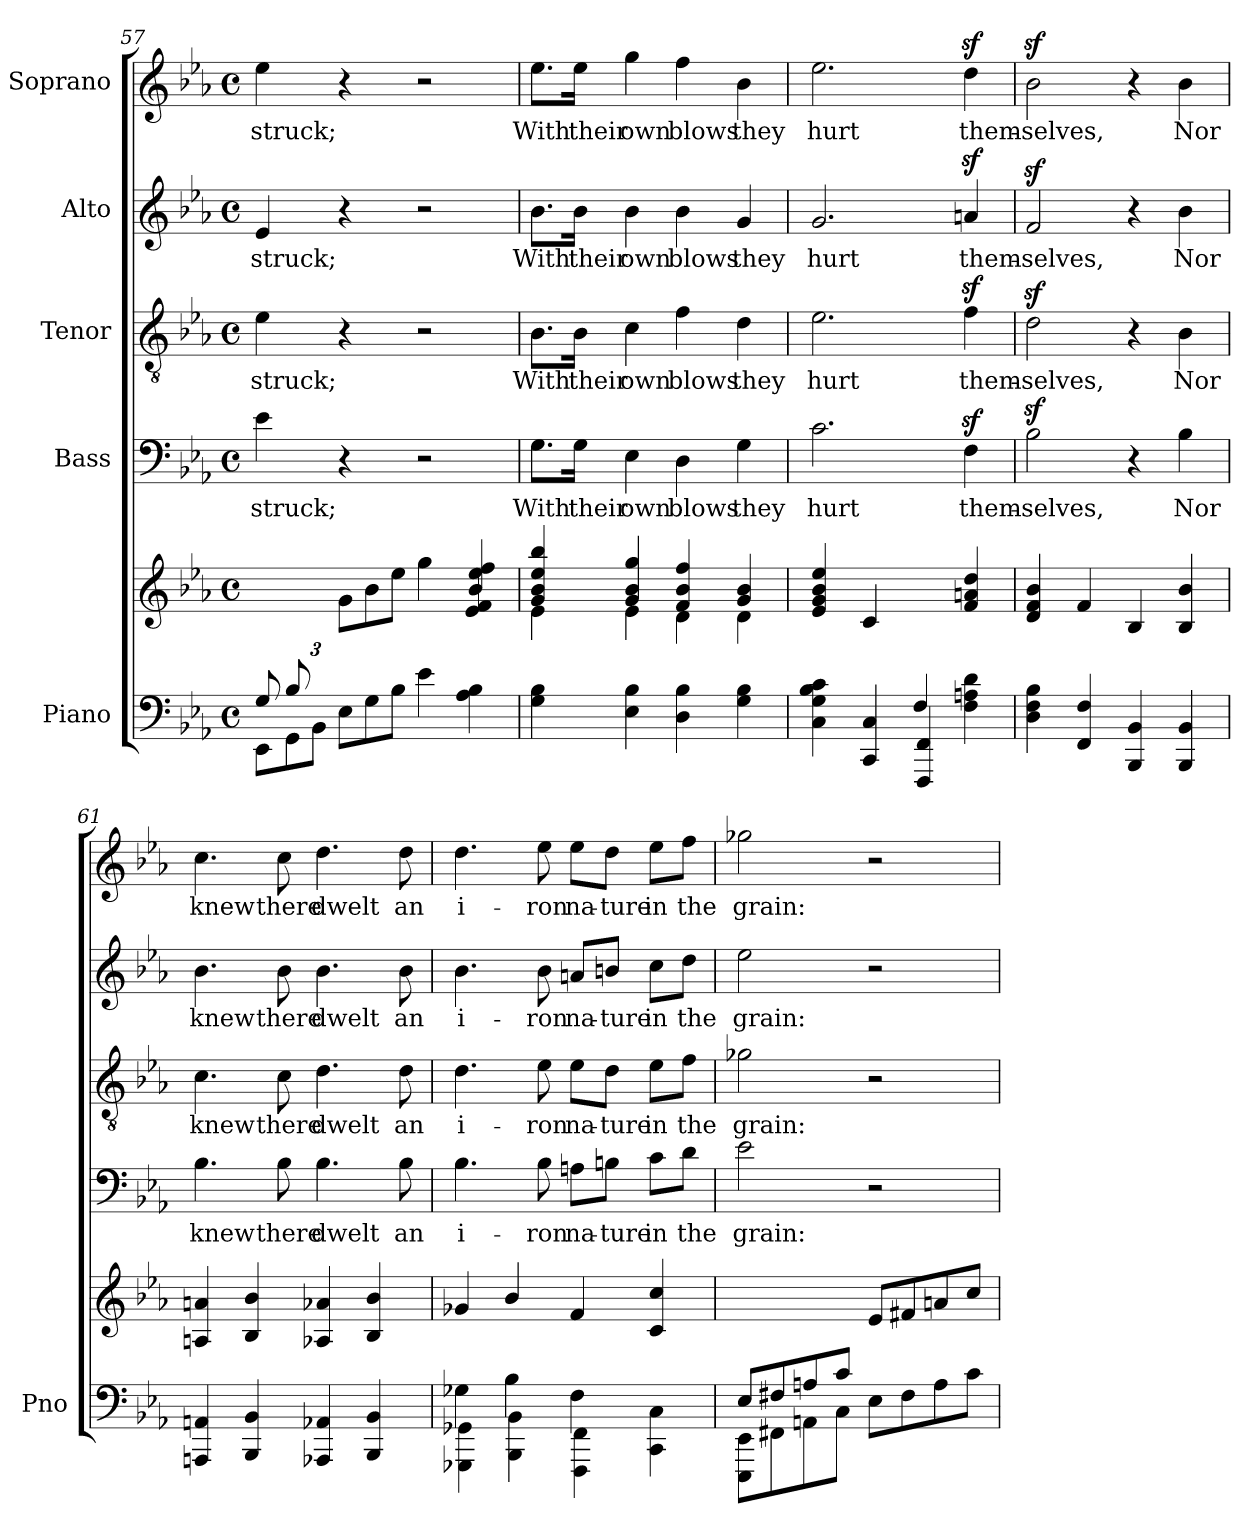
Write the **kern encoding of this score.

**kern	**kern	**kern	**text	**kern	**text	**kern	**text	**kern	**text
*part5	*part5	*part4	*part4	*part3	*part3	*part2	*part2	*part1	*part1
*staff6	*staff5	*staff4	*staff4	*staff3	*staff3	*staff2	*staff2	*staff1	*staff1
*I"Piano	*	*I"Bass	*	*I"Tenor	*	*I"Alto	*	*I"Soprano	*
*I'Pno	*	*	*	*	*	*	*	*	*
!!LO:LB:g=z
*clefF4	*clefG2	*clefF4	*	*clefGv2	*	*clefG2	*	*clefG2	*
*k[b-e-a-]	*k[b-e-a-]	*k[b-e-a-]	*	*k[b-e-a-]	*	*k[b-e-a-]	*	*k[b-e-a-]	*
*M4/4	*M4/4	*M4/4	*	*M4/4	*	*M4/4	*	*M4/4	*
*met(c)	*met(c)	*met(c)	*	*met(c)	*	*met(c)	*	*met(c)	*
*Xtuplet	*	*	*	*	*	*	*	*	*
=57	=57	=57	=57	=57	=57	=57	=57	=57	=57
*^	*^	*	*	*	*	*	*	*	*
*	*^	*	*	*	*	*	*	*	*	*	*
!	!	!	!	!	!	!LO:LY:b	!	!LO:LY:b	!	!LO:LY:b	!	!LO:LY:b
12G/L	12EE-\L	2.ryy	6ryy	2.ryy	4e-\	struck;	4e-\	struck;	4e-/	struck;	4ee-\	struck;
12B-/	12GG\	.	.	.	.	.	.	.	.	.	.	.
6%5ryy	12BB-\J	.	12e-\J	.	.	.	.	.	.	.	.	.
*	*	*	*Xtuplet	*	*	*	*	*	*	*	*	*
.	12E-\L	.	12g\L	.	4r	.	4r	.	4r	.	4r	.
.	12G\	.	12b-\	.	.	.	.	.	.	.	.	.
.	12B-\J	.	12ee-\J	.	.	.	.	.	.	.	.	.
.	4e-\	.	4gg\	.	2r	.	2r	.	2r	.	2r	.
.	4ryy	4A-\ 4B-\	4b-/ 4ee-/ 4ff/	4e-/ 4f/	.	.	.	.	.	.	.	.
!!LO:PB:g=z
=58	=58	=58	=58	=58	=58	=58	=58	=58	=58	=58	=58	=58
!	!	!	!	!	!	!LO:LY:b	!	!LO:LY:b	!	!LO:LY:b	!	!LO:LY:b
*v	*v	*v	*	*	*	*	*	*	*	*	*	*
4G\ 4B-\	4g/ 4b-/ 4ee-/ 4bb-/	4e-\	8.G\L	With	8.B-\L	With	8.b-\L	With	8.ee-\L	With
!	!	!	!	!LO:LY:b	!	!LO:LY:b	!	!LO:LY:b	!	!LO:LY:b
.	.	.	16G\Jk	their	16B-\Jk	their	16b-\Jk	their	16ee-\Jk	their
!	!	!	!	!LO:LY:b	!	!LO:LY:b	!	!LO:LY:b	!	!LO:LY:b
4E-\ 4B-\	4g/ 4b-/ 4gg/	4e-\	4E-\	own	4c\	own	4b-\	own	4gg\	own
!	!	!	!	!LO:LY:b	!	!LO:LY:b	!	!LO:LY:b	!	!LO:LY:b
4D\ 4B-\	4f/ 4b-/ 4ff/	4d\	4D\	blows	4f\	blows	4b-\	blows	4ff\	blows
!	!	!	!	!LO:LY:b	!	!LO:LY:b	!	!LO:LY:b	!	!LO:LY:b
4G\ 4B-\	4g/ 4b-/	4d\	4G\	they	4d\	they	4g/	they	4b-\	they
=59	=59	=59	=59	=59	=59	=59	=59	=59	=59	=59
*^	*	*	*	*	*	*	*	*	*	*
!	!	!	!	!	!LO:LY:b	!	!LO:LY:b	!	!LO:LY:b	!	!LO:LY:b
*	*	*v	*v	*	*	*	*	*	*	*	*
2ryy	4C\ 4G\ 4B-\ 4c\	4e-/ 4g/ 4b-/ 4ee-/	2.c\	hurt	2.e-\	hurt	2.g/	hurt	2.ee-\	hurt
.	4CC/ 4C/	4c/	.	.	.	.	.	.	.	.
4F/	4FFF/ 4FF/	4ryy	.	.	.	.	.	.	.	.
!	!	!	!	!LO:LY:b	!	!LO:LY:b	!	!LO:LY:b	!	!LO:LY:b
4ryy	4F\ 4An\ 4d\	4f/ 4an/ 4dd/	4Fz>\	them-	4fz>\	them-	4anz>/	them-	4ddz>\	them-
=60	=60	=60	=60	=60	=60	=60	=60	=60	=60	=60
!	!	!	!	!LO:LY:b	!	!LO:LY:b	!	!LO:LY:b	!	!LO:LY:b
*v	*v	*	*	*	*	*	*	*	*	*
4D\ 4F\ 4B-\	4d/ 4f/ 4b-/	2B-z>\	-selves,	2dz>\	-selves,	2fz>/	-selves,	2b-z>\	-selves,
4FF/ 4F/	4f/	.	.	.	.	.	.	.	.
4BBB-/ 4BB-/	4B-/	4r	.	4r	.	4r	.	4r	.
!	!	!	!LO:LY:b	!	!LO:LY:b	!	!LO:LY:b	!	!LO:LY:b
4BBB-/ 4BB-/	4B-/ 4b-/	4B-\	Nor	4B-\	Nor	4b-\	Nor	4b-\	Nor
=61	=61	=61	=61	=61	=61	=61	=61	=61	=61
!	!	!	!LO:LY:b	!	!LO:LY:b	!	!LO:LY:b	!	!LO:LY:b
4AAAn/ 4AAn/	4An/ 4an/	4.B-\	knew	4.c\	knew	4.b-\	knew	4.cc\	knew
4BBB-/ 4BB-/	4B-/ 4b-/	.	.	.	.	.	.	.	.
!	!	!	!LO:LY:b	!	!LO:LY:b	!	!LO:LY:b	!	!LO:LY:b
.	.	8B-\	there	8c\	there	8b-\	there	8cc\	there
!	!	!	!LO:LY:b	!	!LO:LY:b	!	!LO:LY:b	!	!LO:LY:b
4AAA-X/ 4AA-X/	4A-X/ 4a-X/	4.B-\	dwelt	4.d\	dwelt	4.b-\	dwelt	4.dd\	dwelt
4BBB-/ 4BB-/	4B-/ 4b-/	.	.	.	.	.	.	.	.
!	!	!	!LO:LY:b	!	!LO:LY:b	!	!LO:LY:b	!	!LO:LY:b
.	.	8B-\	an	8d\	an	8b-\	an	8dd\	an
=62	=62	=62	=62	=62	=62	=62	=62	=62	=62
*^	*	*	*	*	*	*	*	*	*
!	!	!	!	!LO:LY:b	!	!LO:LY:b	!	!LO:LY:b	!	!LO:LY:b
4G-X\	4GGG-X\ 4GG-X\	4g-X/	4.B-\	i-	4.d\	i-	4.b-\	i-	4.dd\	i-
4B-\	4BBB-\ 4BB-\	4b-/	.	.	.	.	.	.	.	.
!	!	!	!	!LO:LY:b	!	!LO:LY:b	!	!LO:LY:b	!	!LO:LY:b
.	.	.	8B-\	-ron	8e-\	-ron	8b-\	-ron	8ee-\	-ron
!	!	!	!	!LO:LY:b	!	!LO:LY:b	!	!LO:LY:b	!	!LO:LY:b
4F\	4FFF\ 4FF\	4f/	8An\L	na-	8e-\L	na-	8an/L	na-	8ee-\L	na-
!	!	!	!	!LO:LY:b	!	!LO:LY:b	!	!LO:LY:b	!	!LO:LY:b
.	.	.	8Bn\J	-ture	8d\J	-ture	8bn/J	-ture	8dd\J	-ture
!	!	!	!	!LO:LY:b	!	!LO:LY:b	!	!LO:LY:b	!	!LO:LY:b
4ryy	4CC\ 4C\	4c/ 4cc/	8c\L	in	8e-\L	in	8cc\L	in	8ee-\L	in
!	!	!	!	!LO:LY:b	!	!LO:LY:b	!	!LO:LY:b	!	!LO:LY:b
.	.	.	8d\J	the	8f\J	the	8dd\J	the	8ff\J	the
!!LO:PB:g=z
=63	=63	=63	=63	=63	=63	=63	=63	=63	=63	=63
!	!	!	!	!LO:LY:b	!	!LO:LY:b	!	!LO:LY:b	!	!LO:LY:b
8E-/L	8EEE-\ 8EE-\L	2ryy	2e-\	grain:	2g-X\	grain:	2ee-\	grain:	2gg-X\	grain:
8F#X/	8FF#X\	.	.	.	.	.	.	.	.	.
8An/	8AAn\	.	.	.	.	.	.	.	.	.
8c/J	8C\J	.	.	.	.	.	.	.	.	.
2ryy	8E-\L	8e-/L	2r	.	2r	.	2r	.	2r	.
.	8F#\	8f#X/	.	.	.	.	.	.	.	.
.	8A\	8an/	.	.	.	.	.	.	.	.
.	8c\J	8cc/J	.	.	.	.	.	.	.	.
*v	*v	*	*	*	*	*	*	*	*	*
=	=	=	=	=	=	=	=	=	=
*-	*-	*-	*-	*-	*-	*-	*-	*-	*-
